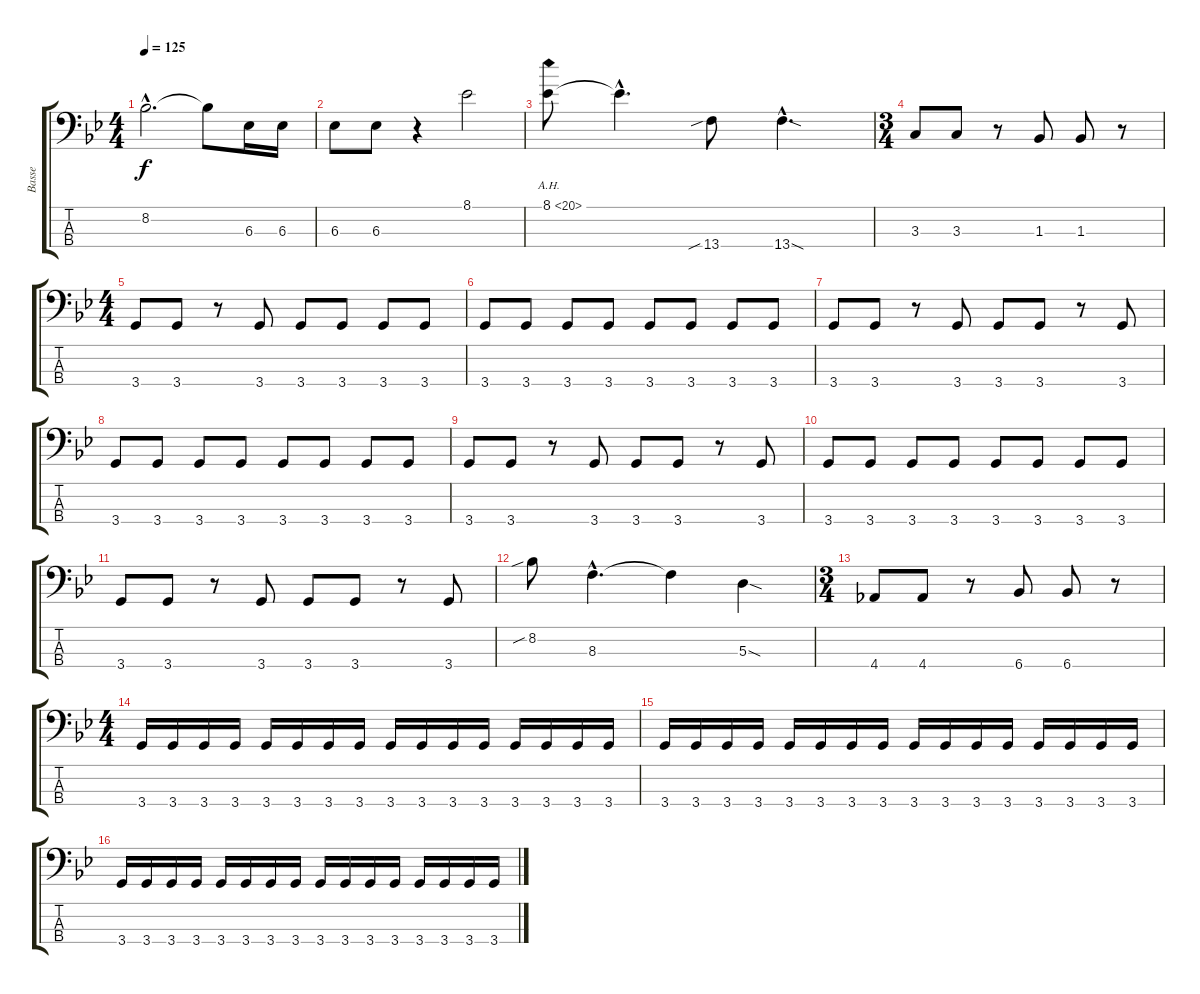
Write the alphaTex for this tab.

\track ("Basse" "Basse") {instrument electricbassfinger}
\staff {score tabs}
\tuning (G2 D2 A1 E1) {hide}
\ts (4 4)
\tempo 125
\clef f4
\ks bb
8.2{hac t}.2{d dy f} 8.2{t}.8 6.3.16 6.3.16 |
6.3.8 6.3.8 r.4 8.1.2 |
8.1{ah 12}.8 8.1{hac t}.4{d} 13.4{sib}.8 13.4{sod hac}.4{d} |
\ts (3 4)
3.3.8 3.3.8 r.8 1.3.8 1.3.8 r.8 |
\ts (4 4)
3.4.8 3.4.8 r.8 3.4.8 3.4.8 3.4.8 3.4.8 3.4.8 |
3.4.8 3.4.8 3.4.8 3.4.8 3.4.8 3.4.8 3.4.8 3.4.8 |
3.4.8 3.4.8 r.8 3.4.8 3.4.8 3.4.8 r.8 3.4.8 |
3.4.8 3.4.8 3.4.8 3.4.8 3.4.8 3.4.8 3.4.8 3.4.8 |
3.4.8 3.4.8 r.8 3.4.8 3.4.8 3.4.8 r.8 3.4.8 |
3.4.8 3.4.8 3.4.8 3.4.8 3.4.8 3.4.8 3.4.8 3.4.8 |
3.4.8 3.4.8 r.8 3.4.8 3.4.8 3.4.8 r.8 3.4.8 |
8.2{sib}.8 8.3{hac}.4{d} 8.3{t}.4 5.3{sod}.4 |
\ts (3 4)
4.4.8 4.4.8 r.8 6.4.8 6.4.8 r.8 |
\ts (4 4)
3.4.16 3.4.16 3.4.16 3.4.16 3.4.16 3.4.16 3.4.16 3.4.16 3.4.16 3.4.16 3.4.16 3.4.16 3.4.16 3.4.16 3.4.16 3.4.16 |
3.4.16 3.4.16 3.4.16 3.4.16 3.4.16 3.4.16 3.4.16 3.4.16 3.4.16 3.4.16 3.4.16 3.4.16 3.4.16 3.4.16 3.4.16 3.4.16 |
3.4.16 3.4.16 3.4.16 3.4.16 3.4.16 3.4.16 3.4.16 3.4.16 3.4.16 3.4.16 3.4.16 3.4.16 3.4.16 3.4.16 3.4.16 3.4.16
